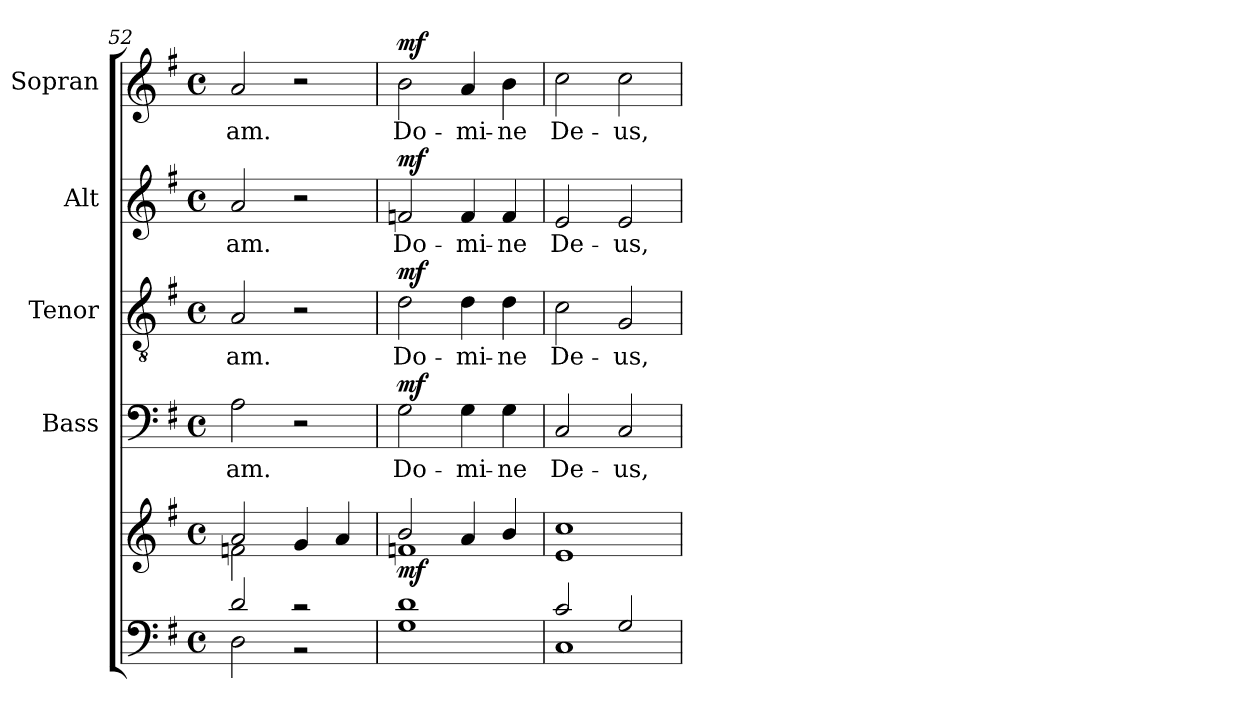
**kern	**kern	**dynam	**kern	**text	**dynam	**kern	**text	**dynam	**kern	**text	**dynam	**kern	**text	**dynam
*part5	*part5	*part5	*part4	*part4	*part4	*part3	*part3	*part3	*part2	*part2	*part2	*part1	*part1	*part1
*staff6	*staff5	*staff5/6	*staff4	*staff4	*staff4	*staff3	*staff3	*staff3	*staff2	*staff2	*staff2	*staff1	*staff1	*staff1
*	*	*	*I"Bass	*	*	*I"Tenor	*	*	*I"Alt	*	*	*I"Sopran	*	*
*	*	*	*I'B.	*	*	*I'T.	*	*	*I'A.	*	*	*I'S.	*	*
*clefF4	*clefG2	*	*clefF4	*	*	*clefGv2	*	*	*clefG2	*	*	*clefG2	*	*
*k[f#]	*k[f#]	*	*k[f#]	*	*	*k[f#]	*	*	*k[f#]	*	*	*k[f#]	*	*
*G:	*G:	*	*G:	*	*	*G:	*	*	*G:	*	*	*G:	*	*
*M4/4	*M4/4	*	*M4/4	*	*	*M4/4	*	*	*M4/4	*	*	*M4/4	*	*
*met(c)	*met(c)	*	*met(c)	*	*	*met(c)	*	*	*met(c)	*	*	*met(c)	*	*
=52	=52	=52	=52	=52	=52	=52	=52	=52	=52	=52	=52	=52	=52	=52
*^	*^	*	*	*	*	*	*	*	*	*	*	*	*	*
!	!	!	!	!	!	!LO:LY:b	!	!	!LO:LY:b	!	!	!LO:LY:b	!	!	!LO:LY:b	!
2d/	2D\	2a/	2fn\	.	2A\	-am.	.	2A/	-am.	.	2a/	-am.	.	2a/	-am.	.
2r	2r	4g/	2ryy	.	2r	.	.	2r	.	.	2r	.	.	2r	.	.
.	.	4a/	.	.	.	.	.	.	.	.	.	.	.	.	.	.
=53	=53	=53	=53	=53	=53	=53	=53	=53	=53	=53	=53	=53	=53	=53	=53	=53
!	!	!	!	!LO:DY:b	!	!LO:LY:b	!LO:DY:a	!	!LO:LY:b	!LO:DY:a	!	!LO:LY:b	!LO:DY:a	!	!LO:LY:b	!LO:DY:a
1d	1G	2b/	1fn	mf	2G\	Do-	mf	2d\	Do-	mf	2fn/	Do-	mf	2b\	Do-	mf
!	!	!	!	!	!	!LO:LY:b	!	!	!LO:LY:b	!	!	!LO:LY:b	!	!	!LO:LY:b	!
.	.	4a/	.	.	4G\	-mi-	.	4d\	-mi-	.	4f/	-mi-	.	4a/	-mi-	.
!	!	!	!	!	!	!LO:LY:b	!	!	!LO:LY:b	!	!	!LO:LY:b	!	!	!LO:LY:b	!
.	.	4b/	.	.	4G\	-ne	.	4d\	-ne	.	4f/	-ne	.	4b\	-ne	.
!!LO:LB:g=z
=54	=54	=54	=54	=54	=54	=54	=54	=54	=54	=54	=54	=54	=54	=54	=54	=54
!	!	!	!	!	!	!LO:LY:b	!	!	!LO:LY:b	!	!	!LO:LY:b	!	!	!LO:LY:b	!
2c/	1C	1cc	1e	.	2C/	De-	.	2c\	De-	.	2e/	De-	.	2cc\	De-	.
!	!	!	!	!	!	!LO:LY:b	!	!	!LO:LY:b	!	!	!LO:LY:b	!	!	!LO:LY:b	!
2G/	.	.	.	.	2C/	-us,	.	2G/	-us,	.	2e/	-us,	.	2cc\	-us,	.
*v	*v	*	*	*	*	*	*	*	*	*	*	*	*	*	*	*
*	*v	*v	*	*	*	*	*	*	*	*	*	*	*	*	*
=	=	=	=	=	=	=	=	=	=	=	=	=	=	=
*-	*-	*-	*-	*-	*-	*-	*-	*-	*-	*-	*-	*-	*-	*-
